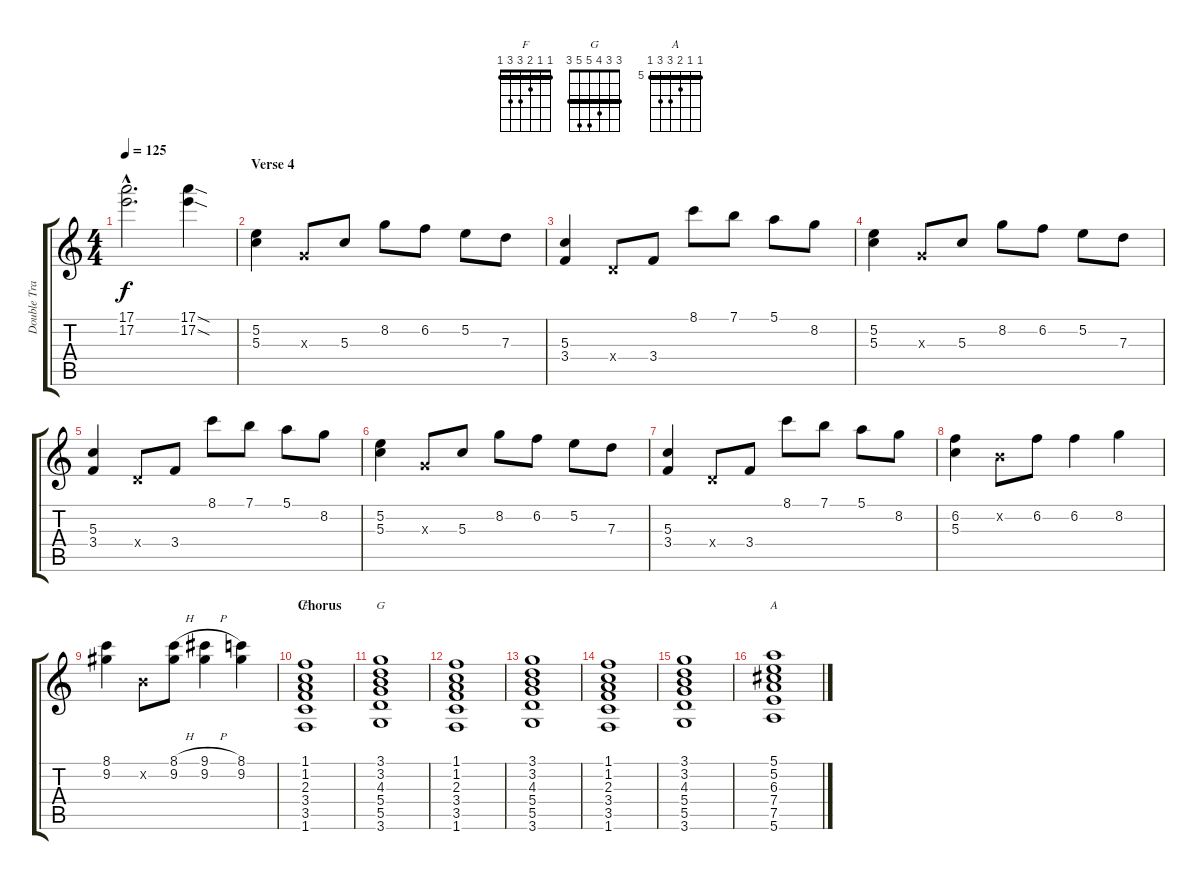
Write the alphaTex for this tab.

\track ("Double Tracked Guitar" "Double Tra") {instrument overdrivenguitar}
\staff {score tabs}
\tuning (E4 B3 G3 D3 A2 E2) {hide}
\chord ("F" 1 1 2 3 3 1) {barre 1}
\chord ("G" 3 3 4 5 5 3) {barre 3}
\chord ("A" 5 5 6 7 7 5) {firstfret 5 barre 5}
\ts (4 4)
\tempo 125
\clef g2
\ks c
(17.1{hac} 17.2{hac}).2{d dy f} (17.1{sod} 17.2{sod}).4 |
\section ("" "Verse 4")
(5.2 5.3).4 0.3{x}.8 5.3.8 8.2.8 6.2.8 5.2.8 7.3.8 |
(5.3 3.4).4 0.4{x}.8 3.4.8 8.1.8 7.1.8 5.1.8 8.2.8 |
(5.2 5.3).4 0.3{x}.8 5.3.8 8.2.8 6.2.8 5.2.8 7.3.8 |
(5.3 3.4).4 0.4{x}.8 3.4.8 8.1.8 7.1.8 5.1.8 8.2.8 |
(5.2 5.3).4 0.3{x}.8 5.3.8 8.2.8 6.2.8 5.2.8 7.3.8 |
(5.3 3.4).4 0.4{x}.8 3.4.8 8.1.8 7.1.8 5.1.8 8.2.8 |
(6.2 5.3).4 0.2{x}.8 6.2.8 6.2.4 8.2.4 |
(8.1 9.2).4 0.2{x}.8 (8.1{h} 9.2).8 (9.1{h} 9.2).4 (8.1 9.2).4 |
\section ("" "Chorus")
(1.1 1.2 2.3 3.4 3.5 1.6).1{ch "F"} |
(3.1 3.2 4.3 5.4 5.5 3.6).1{ch "G"} |
(1.1 1.2 2.3 3.4 3.5 1.6).1 |
(3.1 3.2 4.3 5.4 5.5 3.6).1 |
(1.1 1.2 2.3 3.4 3.5 1.6).1 |
(3.1 3.2 4.3 5.4 5.5 3.6).1 |
(5.1 5.2 6.3 7.4 7.5 5.6).1{ch "A"}
